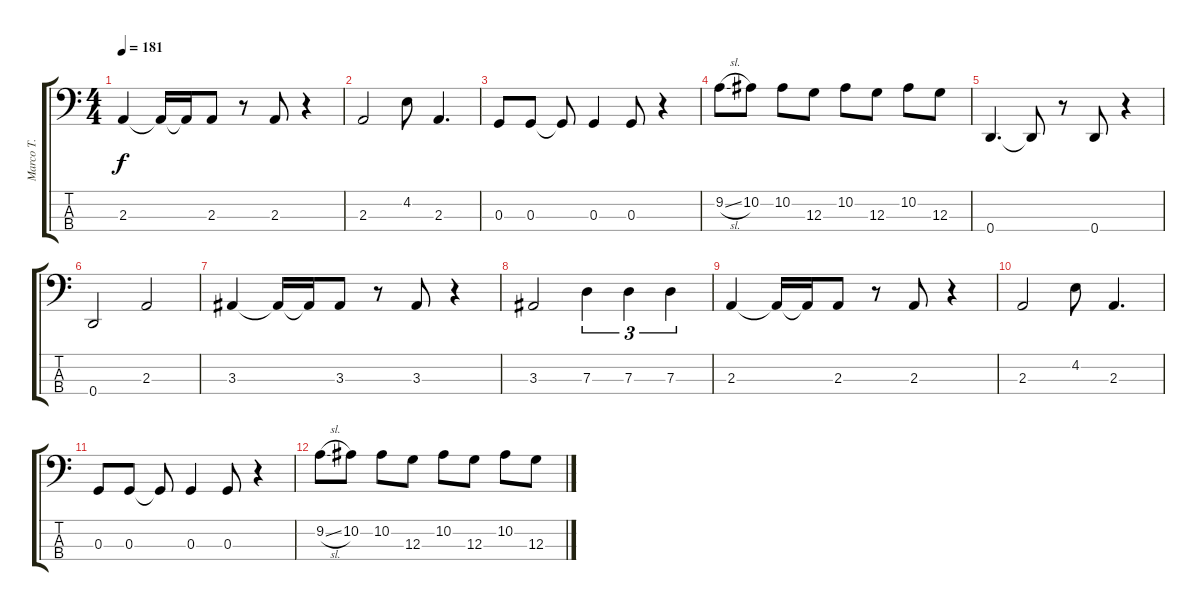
\track ("Marco T." "Marco T.") {instrument electricbassfinger}
\staff {score tabs}
\tuning (F2 C2 G1 D1) {hide}
\ts (4 4)
\tempo 181
\clef f4
\ks c
2.3.4{dy f} 2.3{t}.16 2.3{t}.16 2.3.8 r.8 2.3.8 r.4 |
2.3.2 4.2.8 2.3.4{d} |
0.3.8 0.3.8 0.3{t}.8 0.3.4 0.3.8 r.4 |
9.2{sl}.8 10.2.8 10.2.8 12.3.8 10.2.8 12.3.8 10.2.8 12.3.8 |
0.4.4{d} 0.4{t}.8 r.8 0.4.8 r.4 |
0.4.2 2.3.2 |
3.3.4 3.3{t}.16 3.3{t}.16 3.3.8 r.8 3.3.8 r.4 |
3.3.2 7.3.4{tu (3 2)} 7.3.4{tu (3 2)} 7.3.4{tu (3 2)} |
2.3.4 2.3{t}.16 2.3{t}.16 2.3.8 r.8 2.3.8 r.4 |
2.3.2 4.2.8 2.3.4{d} |
0.3.8 0.3.8 0.3{t}.8 0.3.4 0.3.8 r.4 |
9.2{sl}.8 10.2.8 10.2.8 12.3.8 10.2.8 12.3.8 10.2.8 12.3.8
